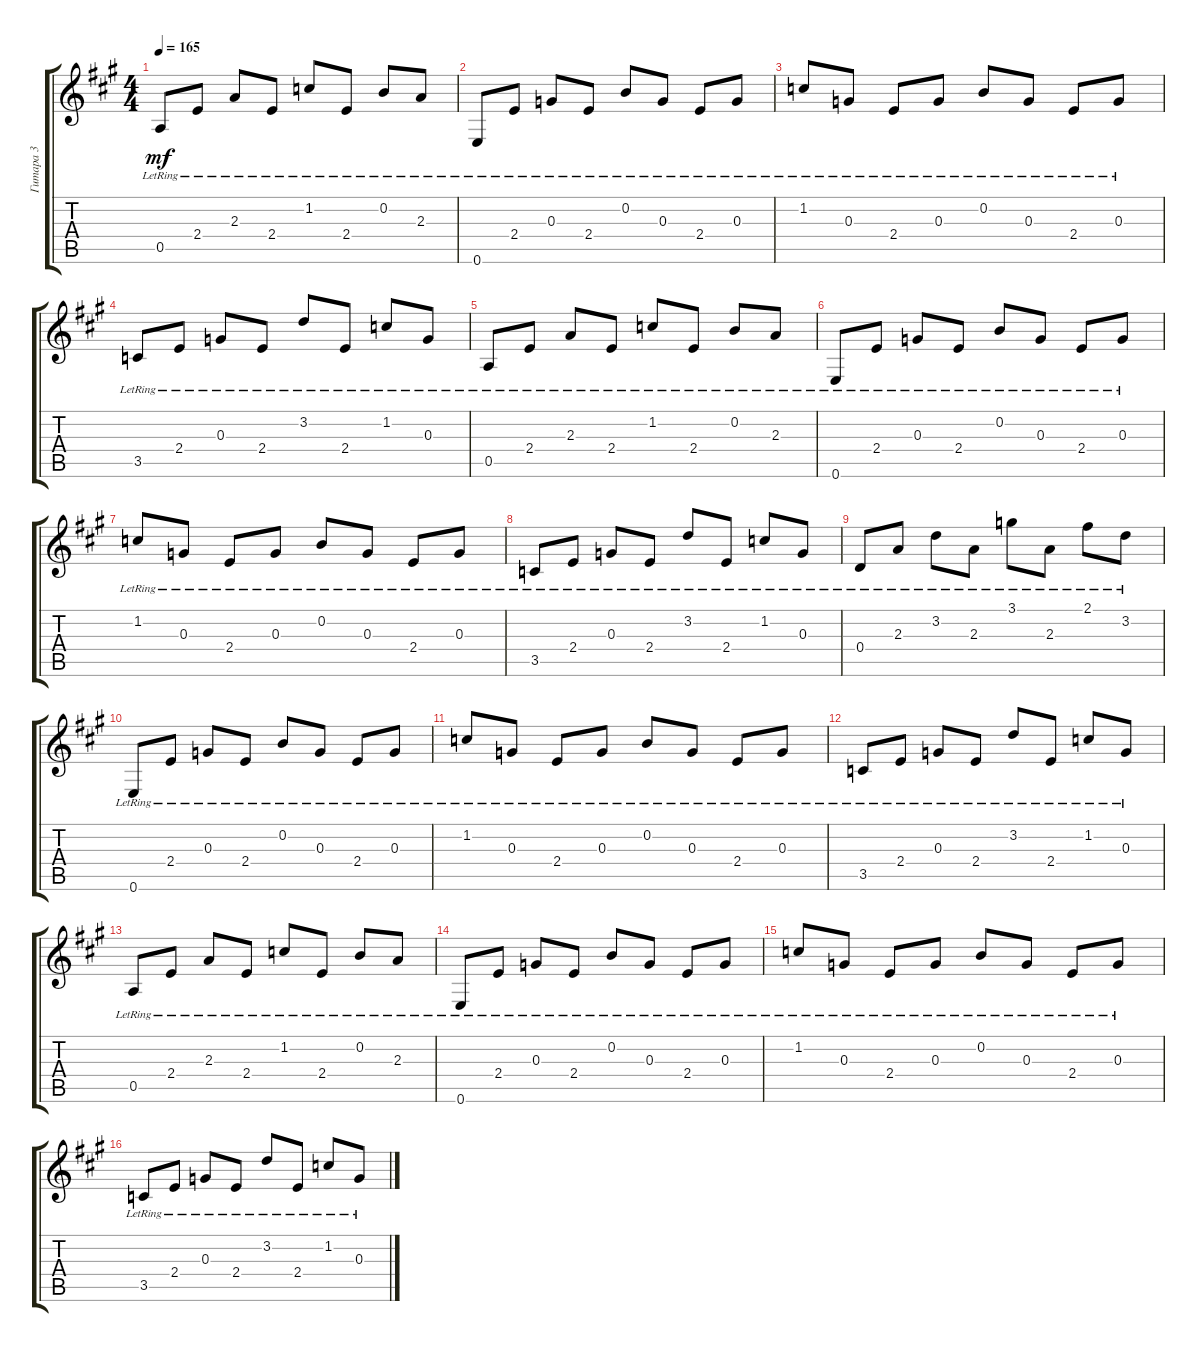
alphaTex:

\track ("Гитара 3" "Гитара 3") {instrument acousticguitarsteel}
\staff {score tabs}
\tuning (E4 B3 G3 D3 A2 E2) {hide}
\ts (4 4)
\tempo 165
\clef g2
\ks f#minor
0.5{lr}.8{dy mf} 2.4{lr}.8 2.3{lr}.8 2.4{lr}.8 1.2{lr}.8 2.4{lr}.8 0.2{lr}.8 2.3{lr}.8 |
0.6{lr}.8 2.4{lr}.8 0.3{lr}.8 2.4{lr}.8 0.2{lr}.8 0.3{lr}.8 2.4{lr}.8 0.3{lr}.8 |
1.2{lr}.8 0.3{lr}.8 2.4{lr}.8 0.3{lr}.8 0.2{lr}.8 0.3{lr}.8 2.4{lr}.8 0.3{lr}.8 |
3.5{lr}.8 2.4{lr}.8 0.3{lr}.8 2.4{lr}.8 3.2{lr}.8 2.4{lr}.8 1.2{lr}.8 0.3{lr}.8 |
0.5{lr}.8 2.4{lr}.8 2.3{lr}.8 2.4{lr}.8 1.2{lr}.8 2.4{lr}.8 0.2{lr}.8 2.3{lr}.8 |
0.6{lr}.8 2.4{lr}.8 0.3{lr}.8 2.4{lr}.8 0.2{lr}.8 0.3{lr}.8 2.4{lr}.8 0.3{lr}.8 |
1.2{lr}.8 0.3{lr}.8 2.4{lr}.8 0.3{lr}.8 0.2{lr}.8 0.3{lr}.8 2.4{lr}.8 0.3{lr}.8 |
3.5{lr}.8 2.4{lr}.8 0.3{lr}.8 2.4{lr}.8 3.2{lr}.8 2.4{lr}.8 1.2{lr}.8 0.3{lr}.8 |
0.4{lr}.8 2.3{lr}.8 3.2{lr}.8 2.3{lr}.8 3.1{lr}.8 2.3{lr}.8 2.1{lr}.8 3.2{lr}.8 |
0.6{lr}.8 2.4{lr}.8 0.3{lr}.8 2.4{lr}.8 0.2{lr}.8 0.3{lr}.8 2.4{lr}.8 0.3{lr}.8 |
1.2{lr}.8 0.3{lr}.8 2.4{lr}.8 0.3{lr}.8 0.2{lr}.8 0.3{lr}.8 2.4{lr}.8 0.3{lr}.8 |
3.5{lr}.8 2.4{lr}.8 0.3{lr}.8 2.4{lr}.8 3.2{lr}.8 2.4{lr}.8 1.2{lr}.8 0.3{lr}.8 |
0.5{lr}.8 2.4{lr}.8 2.3{lr}.8 2.4{lr}.8 1.2{lr}.8 2.4{lr}.8 0.2{lr}.8 2.3{lr}.8 |
0.6{lr}.8 2.4{lr}.8 0.3{lr}.8 2.4{lr}.8 0.2{lr}.8 0.3{lr}.8 2.4{lr}.8 0.3{lr}.8 |
1.2{lr}.8 0.3{lr}.8 2.4{lr}.8 0.3{lr}.8 0.2{lr}.8 0.3{lr}.8 2.4{lr}.8 0.3{lr}.8 |
3.5{lr}.8 2.4{lr}.8 0.3{lr}.8 2.4{lr}.8 3.2{lr}.8 2.4{lr}.8 1.2{lr}.8 0.3{lr}.8
